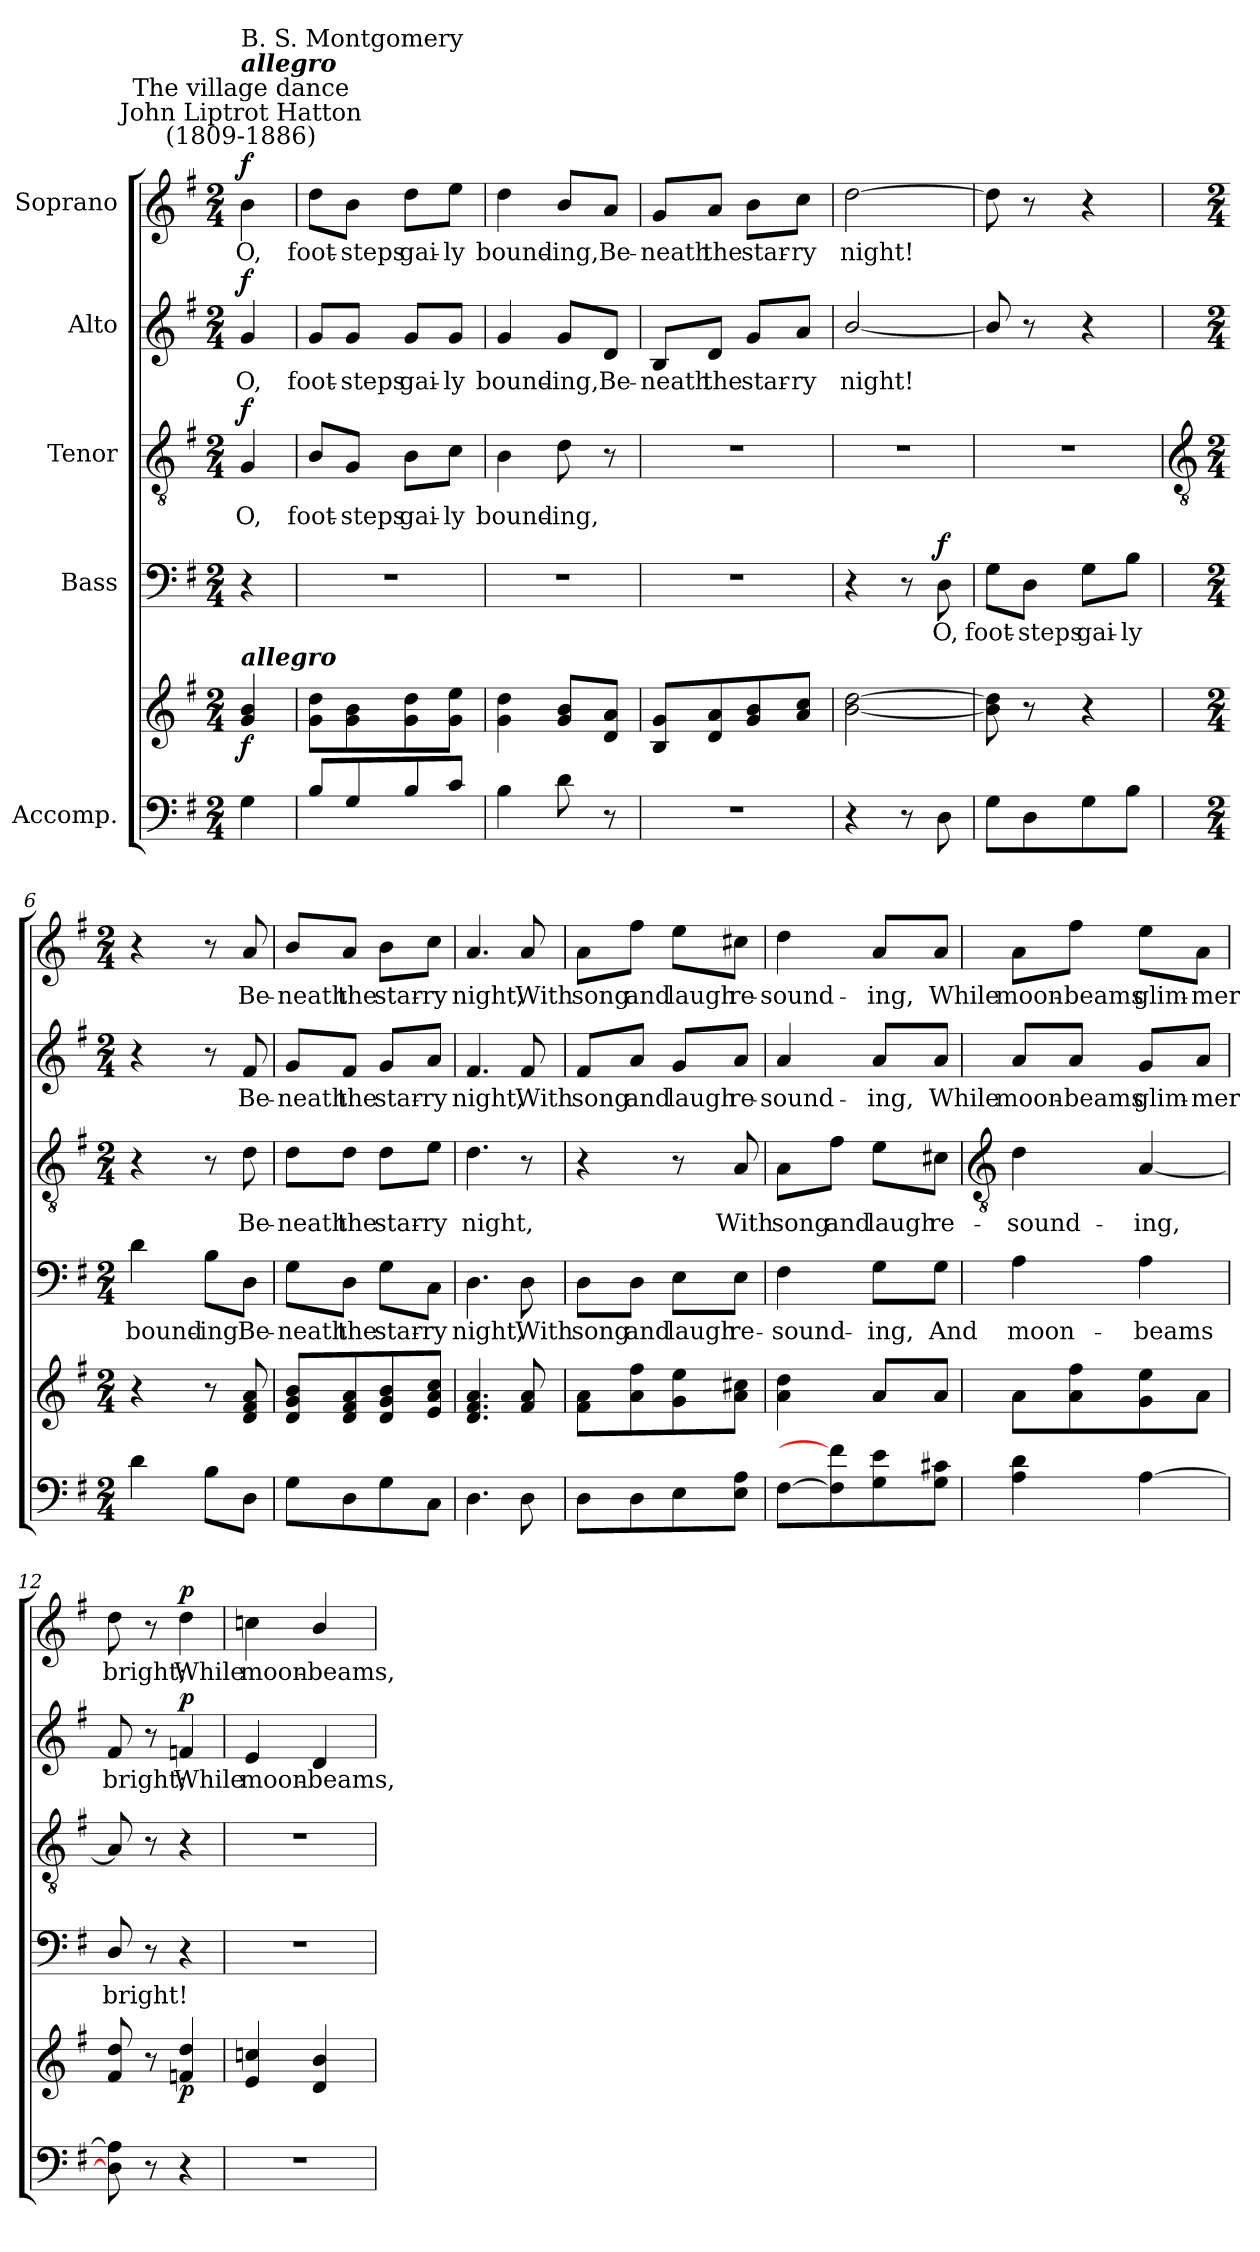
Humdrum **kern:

**kern	**kern	**dynam	**kern	**text	**dynam	**kern	**text	**dynam	**kern	**text	**dynam	**kern	**text	**dynam
*part5	*part5	*part5	*part4	*part4	*part4	*part3	*part3	*part3	*part2	*part2	*part2	*part1	*part1	*part1
*staff6	*staff5	*staff5/6	*staff4	*staff4	*staff4	*staff3	*staff3	*staff3	*staff2	*staff2	*staff2	*staff1	*staff1	*staff1
*I"Accomp.	*	*	*I"Bass	*	*	*I"Tenor	*	*	*I"Alto	*	*	*I"Soprano	*	*
*clefF4	*clefG2	*	*clefF4	*	*	*clefGv2	*	*	*clefG2	*	*	*clefG2	*	*
*k[f#]	*k[f#]	*	*k[f#]	*	*	*k[f#]	*	*	*k[f#]	*	*	*k[f#]	*	*
*G:	*G:	*	*G:	*	*	*G:	*	*	*G:	*	*	*G:	*	*
*M2/4	*M2/4	*	*M2/4	*	*	*M2/4	*	*	*M2/4	*	*	*M2/4	*	*
*MM100	*MM100	*	*MM100	*	*	*MM100	*	*	*MM100	*	*	*MM100	*	*
=	=	=	=	=	=	=	=	=	=	=	=	=	=	=
!	!	!	!	!	!	!	!	!	!	!	!	!LO:TX:a:cj:t=John Liptrot Hatton\n(1809-1886)	!	!
!	!	!	!	!	!	!	!	!	!	!	!	!LO:TX:a:cj:t=The village dance	!	!
!	!	!	!	!	!	!	!	!	!	!	!	!LO:TX:a:Bi:t=allegro	!	!
!	!	!	!	!	!	!	!	!	!	!	!	!LO:TX:a:t=B. S. Montgomery	!	!
!	!LO:TX:a:Bi:t=allegro	!	!	!	!	!	!	!	!	!	!	!	!	!
!	!	!LO:DY:b	!	!	!	!	!LO:LY:b	!LO:DY:b	!	!LO:LY:b	!LO:DY:b	!	!LO:LY:b	!LO:DY:b
4G	4g/ 4b/	f	4r	.	.	4G	O,	f	4g	O,	f	4b\	O,	f
=1	=1	=1	=1	=1	=1	=1	=1	=1	=1	=1	=1	=1	=1	=1
!	!	!	!LO:N:vis=1	!	!	!	!LO:LY:b	!	!	!LO:LY:b	!	!	!LO:LY:b	!
8B/L	8g 8ddL	.	2r	.	.	8B/L	foot-	.	8g/L	foot-	.	8dd\L	foot-	.
!	!	!	!	!	!	!	!LO:LY:b	!	!	!LO:LY:b	!	!	!LO:LY:b	!
8G	8g 8b	.	.	.	.	8G/J	-steps	.	8g/J	-steps	.	8b\J	-steps	.
!	!	!	!	!	!	!	!LO:LY:b	!	!	!LO:LY:b	!	!	!LO:LY:b	!
8B	8g 8dd	.	.	.	.	8B\L	gai-	.	8g/L	gai-	.	8dd\L	gai-	.
!	!	!	!	!	!	!	!LO:LY:b	!	!	!LO:LY:b	!	!	!LO:LY:b	!
8cJ	8g 8eeJ	.	.	.	.	8c\J	-ly	.	8g/J	-ly	.	8ee\J	-ly	.
=2	=2	=2	=2	=2	=2	=2	=2	=2	=2	=2	=2	=2	=2	=2
!	!	!	!LO:N:vis=1	!	!	!	!LO:LY:b	!	!	!LO:LY:b	!	!	!LO:LY:b	!
4B	4g 4dd	.	2r	.	.	4B	bound-	.	4g	bound-	.	4dd	bound-	.
!	!	!	!	!	!	!	!LO:LY:b	!	!	!LO:LY:b	!	!	!LO:LY:b	!
8d	8g/ 8b/L	.	.	.	.	8d	-ing,	.	8g/L	-ing,	.	8b/L	-ing,	.
!	!	!	!	!	!	!	!	!	!	!LO:LY:b	!	!	!LO:LY:b	!
8r	8d 8aJ	.	.	.	.	8r	.	.	8d/J	Be-	.	8a/J	Be-	.
=3	=3	=3	=3	=3	=3	=3	=3	=3	=3	=3	=3	=3	=3	=3
!LO:N:vis=1	!	!	!LO:N:vis=1	!	!	!LO:N:vis=1	!	!	!	!LO:LY:b	!	!	!LO:LY:b	!
2r	8B 8gL	.	2r	.	.	2r	.	.	8B/L	-neath	.	8g/L	-neath	.
!	!	!	!	!	!	!	!	!	!	!LO:LY:b	!	!	!LO:LY:b	!
.	8d 8a	.	.	.	.	.	.	.	8d/J	the	.	8a/J	the	.
!	!	!	!	!	!	!	!	!	!	!LO:LY:b	!	!	!LO:LY:b	!
.	8g 8b	.	.	.	.	.	.	.	8g/L	star-	.	8b\L	star-	.
!	!	!	!	!	!	!	!	!	!	!LO:LY:b	!	!	!LO:LY:b	!
.	8a 8ccJ	.	.	.	.	.	.	.	8a/J	-ry	.	8cc\J	-ry	.
=4	=4	=4	=4	=4	=4	=4	=4	=4	=4	=4	=4	=4	=4	=4
!	!	!	!	!	!	!LO:N:vis=1	!	!	!	!LO:LY:b	!	!	!LO:LY:b	!
4r	[2b [2dd	.	4r	.	.	2r	.	.	[2b/	night!	.	[2dd	night!	.
8r	.	.	8r	.	.	.	.	.	.	.	.	.	.	.
!	!	!	!	!LO:LY:b	!LO:DY:b	!	!	!	!	!	!	!	!	!
8D	.	.	8D	O,	f	.	.	.	.	.	.	.	.	.
=5	=5	=5	=5	=5	=5	=5	=5	=5	=5	=5	=5	=5	=5	=5
!	!	!	!	!LO:LY:b	!	!LO:N:vis=1	!	!	!	!	!	!	!	!
8GL	8b] 8dd]	.	8G\L	foot-	.	2r	.	.	8b/]	.	.	8dd]	.	.
!	!	!	!	!LO:LY:b	!	!	!	!	!	!	!	!	!	!
8D	8r	.	8D\J	-steps	.	.	.	.	8r	.	.	8r	.	.
!	!	!	!	!LO:LY:b	!	!	!	!	!	!	!	!	!	!
8G	4r	.	8G\L	gai-	.	.	.	.	4r	.	.	4r	.	.
!	!	!	!	!LO:LY:b	!	!	!	!	!	!	!	!	!	!
8BJ	.	.	8B\J	-ly	.	.	.	.	.	.	.	.	.	.
!!LO:LB:g=z
=6	=6	=6	=6	=6	=6	=6	=6	=6	=6	=6	=6	=6	=6	=6
*	*	*	*	*	*	*clefGv2	*	*	*	*	*	*	*	*
*M2/4	*M2/4	*	*M2/4	*	*	*M2/4	*	*	*M2/4	*	*	*M2/4	*	*
!	!	!	!	!LO:LY:b	!	!	!	!	!	!	!	!	!	!
4d	4r	.	4d	bound-	.	4r	.	.	4r	.	.	4r	.	.
!	!	!	!	!LO:LY:b	!	!	!	!	!	!	!	!	!	!
8BL	8r	.	8B\L	-ing	.	8r	.	.	8r	.	.	8r	.	.
!	!	!	!	!LO:LY:b	!	!	!LO:LY:b	!	!	!LO:LY:b	!	!	!LO:LY:b	!
8DJ	8d 8f# 8a	.	8D\J	Be-	.	8d	Be-	.	8f#	Be-	.	8a	Be-	.
=7	=7	=7	=7	=7	=7	=7	=7	=7	=7	=7	=7	=7	=7	=7
!	!	!	!	!LO:LY:b	!	!	!LO:LY:b	!	!	!LO:LY:b	!	!	!LO:LY:b	!
8GL	8d/ 8g/ 8b/L	.	8G\L	-neath	.	8d\L	-neath	.	8g/L	-neath	.	8b/L	-neath	.
!	!	!	!	!LO:LY:b	!	!	!LO:LY:b	!	!	!LO:LY:b	!	!	!LO:LY:b	!
8D	8d 8f# 8a	.	8D\J	the	.	8d\J	the	.	8f#/J	the	.	8a/J	the	.
!	!	!	!	!LO:LY:b	!	!	!LO:LY:b	!	!	!LO:LY:b	!	!	!LO:LY:b	!
8G	8d 8g 8b	.	8G\L	star-	.	8d\L	star-	.	8g/L	star-	.	8b\L	star-	.
!	!	!	!	!LO:LY:b	!	!	!LO:LY:b	!	!	!LO:LY:b	!	!	!LO:LY:b	!
8CJ	8e 8a 8ccJ	.	8C\J	-ry	.	8e\J	-ry	.	8a/J	-ry	.	8cc\J	-ry	.
=8	=8	=8	=8	=8	=8	=8	=8	=8	=8	=8	=8	=8	=8	=8
!	!	!	!	!LO:LY:b	!	!	!LO:LY:b	!	!	!LO:LY:b	!	!	!LO:LY:b	!
4.D	4.d 4.f# 4.a	.	4.D	night,	.	4.d	night,	.	4.f#	night,	.	4.a	night,	.
!	!	!	!	!LO:LY:b	!	!	!	!	!	!LO:LY:b	!	!	!LO:LY:b	!
8D	8f# 8a	.	8D	With	.	8r	.	.	8f#	With	.	8a	With	.
=9	=9	=9	=9	=9	=9	=9	=9	=9	=9	=9	=9	=9	=9	=9
!	!	!	!	!LO:LY:b	!	!	!	!	!	!LO:LY:b	!	!	!LO:LY:b	!
8DL	8f# 8aL	.	8D\L	song	.	4r	.	.	8f#/L	song	.	8a\L	song	.
!	!	!	!	!LO:LY:b	!	!	!	!	!	!LO:LY:b	!	!	!LO:LY:b	!
8D	8a 8ff#	.	8D\J	and	.	.	.	.	8a/J	and	.	8ff#\J	and	.
!	!	!	!	!LO:LY:b	!	!	!	!	!	!LO:LY:b	!	!	!LO:LY:b	!
8E	8g 8ee	.	8E\L	laugh	.	8r	.	.	8g/L	laugh	.	8ee\L	laugh	.
!	!	!	!	!LO:LY:b	!	!	!LO:LY:b	!	!	!LO:LY:b	!	!	!LO:LY:b	!
8E 8AJ	8a 8cc#XJ	.	8E\J	re-	.	8A	With	.	8a/J	re-	.	8cc#X\J	re-	.
=10	=10	=10	=10	=10	=10	=10	=10	=10	=10	=10	=10	=10	=10	=10
!	!	!	!	!LO:LY:b	!	!	!LO:LY:b	!	!	!LO:LY:b	!	!	!LO:LY:b	!
[8F#L	4a 4dd	.	4F#	-sound-	.	8A\L	song	.	4a	-sound-	.	4dd	-sound-	.
!	!	!	!	!	!	!	!LO:LY:b	!	!	!	!	!	!	!
8F#] 8f#]	.	.	.	.	.	8f#\J	and	.	.	.	.	.	.	.
!	!	!	!	!LO:LY:b	!	!	!LO:LY:b	!	!	!LO:LY:b	!	!	!LO:LY:b	!
8G 8e	8aL	.	8G\L	-ing,	.	8e\L	laugh	.	8a/L	-ing,	.	8a/L	-ing,	.
!	!	!	!	!LO:LY:b	!	!	!LO:LY:b	!	!	!LO:LY:b	!	!	!LO:LY:b	!
8G 8c#XJ	8aJ	.	8G\J	And	.	8c#X\J	re-	.	8a/J	While	.	8a/J	While	.
!!LO:LB:g=z
=11	=11	=11	=11	=11	=11	=11	=11	=11	=11	=11	=11	=11	=11	=11
*	*	*	*	*	*	*clefGv2	*	*	*	*	*	*	*	*
!	!	!	!	!LO:LY:b	!	!	!LO:LY:b	!	!	!LO:LY:b	!	!	!LO:LY:b	!
4A 4d	8aL	.	4A	moon-	.	4d	-sound-	.	8a/L	moon-	.	8a\L	moon-	.
!	!	!	!	!	!	!	!	!	!	!LO:LY:b	!	!	!LO:LY:b	!
.	8a 8ff#	.	.	.	.	.	.	.	8a/J	-beams	.	8ff#\J	-beams	.
!	!	!	!	!LO:LY:b	!	!	!LO:LY:b	!	!	!LO:LY:b	!	!	!LO:LY:b	!
[4A	8g 8ee	.	4A	-beams	.	[4A	-ing,	.	8g/L	glim-	.	8ee\L	glim-	.
!	!	!	!	!	!	!	!	!	!	!LO:LY:b	!	!	!LO:LY:b	!
.	8aJ	.	.	.	.	.	.	.	8a/J	-mer	.	8a\J	-mer	.
=12	=12	=12	=12	=12	=12	=12	=12	=12	=12	=12	=12	=12	=12	=12
!	!	!	!	!LO:LY:b	!	!	!	!	!	!LO:LY:b	!	!	!LO:LY:b	!
8D\] 8A\]	8f# 8dd	.	8D/	bright!	.	8A]	.	.	8f#	bright;	.	8dd	bright;	.
8r	8r	.	8r	.	.	8r	.	.	8r	.	.	8r	.	.
!	!	!LO:DY:b	!	!	!	!	!	!	!	!LO:LY:b	!LO:DY:b	!	!LO:LY:b	!LO:DY:b
4r	4fn 4dd	p	4r	.	.	4r	.	.	4fn	While	p	4dd	While	p
=13	=13	=13	=13	=13	=13	=13	=13	=13	=13	=13	=13	=13	=13	=13
!LO:N:vis=1	!	!	!LO:N:vis=1	!	!	!LO:N:vis=1	!	!	!	!LO:LY:b	!	!	!LO:LY:b	!
2r	4e 4ccn	.	2r	.	.	2r	.	.	4e	moon-	.	4ccn	moon-	.
!	!	!	!	!	!	!	!	!	!	!LO:LY:b	!	!	!LO:LY:b	!
.	4d/ 4b/	.	.	.	.	.	.	.	4d	-beams,	.	4b/	-beams,	.
=	=	=	=	=	=	=	=	=	=	=	=	=	=	=
*-	*-	*-	*-	*-	*-	*-	*-	*-	*-	*-	*-	*-	*-	*-
